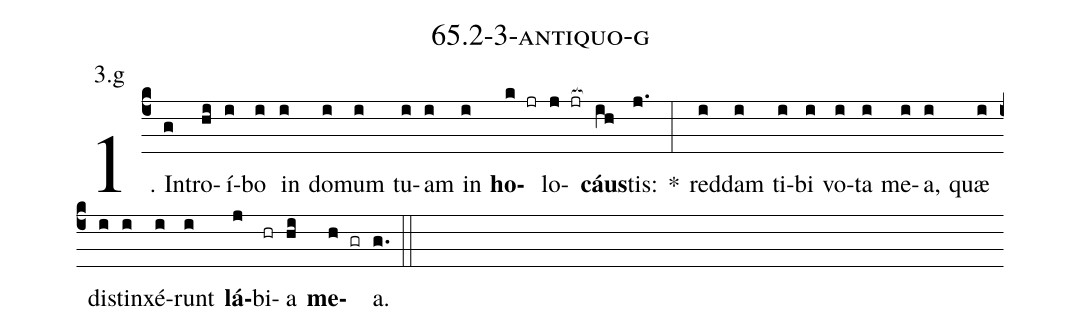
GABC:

name: 65.2-3-antiquo-g;
annotation: 3.g;
%%
(c4)1. In(g)tro(hi)í(i)bo(i) in(i) do(i)mum(i) tu(i)am(i) in(i) <b>ho</b>(k jr)lo(j jr[ocb:1{])<b>cáus</b>(ih[ocb:0}])tis:(j.) *(:) red(i)dam(i) ti(i)bi(i) vo(i)ta(i) me(i)a,(i) quæ(i) di(i)stin(i)xé(i)runt(i) <b>lá</b>(j)bi(hr)a(hi) <b>me</b>(h gr)a.(g.) (::)


%E(i) u(i) o(j) u(hi) a(h) e.(g.) (::)
